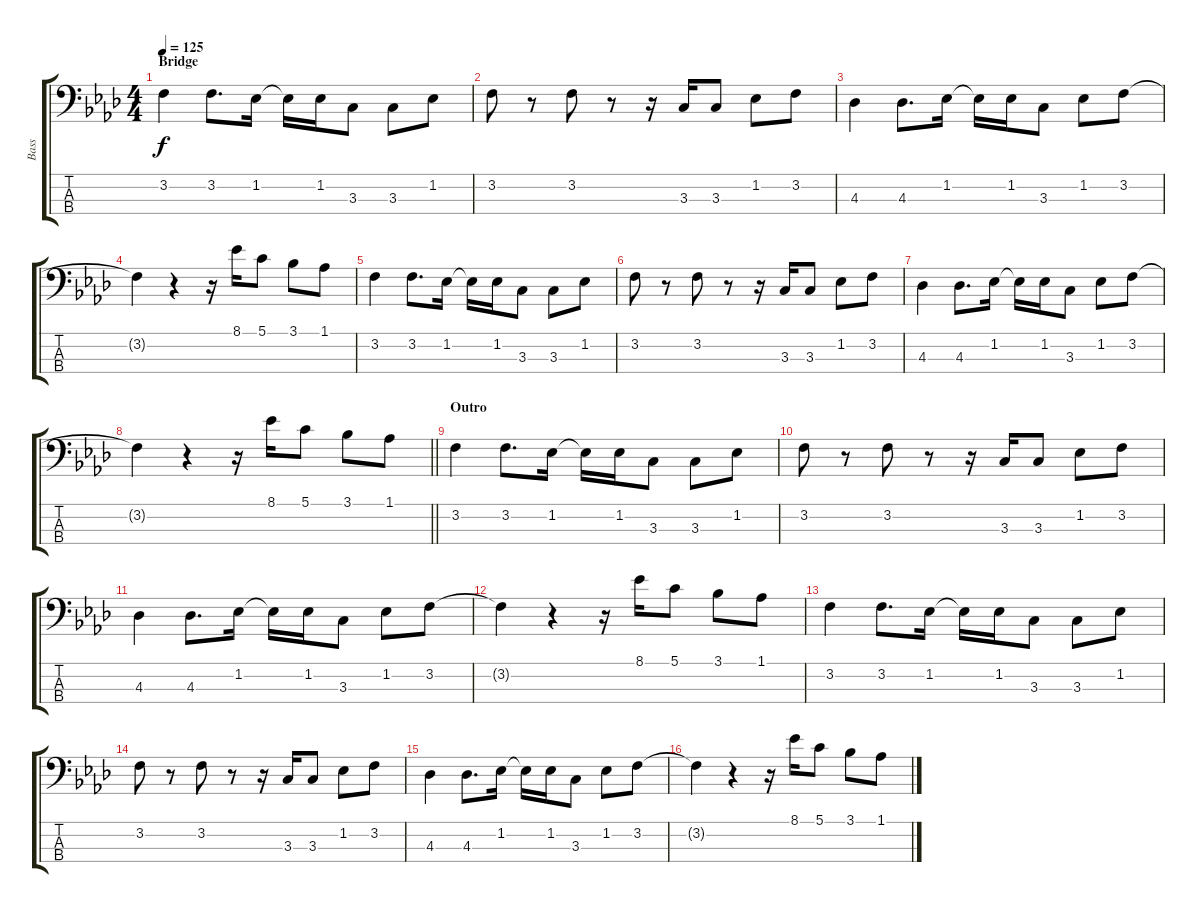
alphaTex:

\track ("Bass" "Bass") {instrument electricbassfinger}
\staff {score tabs}
\tuning (G2 D2 A1 E1) {hide}
\ts (4 4)
\section ("" "Bridge")
\tempo 125
\clef f4
\ks ab
3.2.4{dy f} 3.2.8{d} 1.2.16 1.2{t}.16 1.2.16 3.3.8 3.3.8 1.2.8 |
3.2.8 r.8 3.2.8 r.8 r.16 3.3.16 3.3.8 1.2.8 3.2.8 |
4.3.4 4.3.8{d} 1.2.16 1.2{t}.16 1.2.16 3.3.8 1.2.8 3.2.8 |
3.2{t}.4 r.4 r.16 8.1.16 5.1.8 3.1.8 1.1.8 |
3.2.4 3.2.8{d} 1.2.16 1.2{t}.16 1.2.16 3.3.8 3.3.8 1.2.8 |
3.2.8 r.8 3.2.8 r.8 r.16 3.3.16 3.3.8 1.2.8 3.2.8 |
4.3.4 4.3.8{d} 1.2.16 1.2{t}.16 1.2.16 3.3.8 1.2.8 3.2.8 |
\barLineRight lightlight
3.2{t}.4 r.4 r.16 8.1.16 5.1.8 3.1.8 1.1.8 |
\section ("" "Outro")
3.2.4 3.2.8{d} 1.2.16 1.2{t}.16 1.2.16 3.3.8 3.3.8 1.2.8 |
3.2.8 r.8 3.2.8 r.8 r.16 3.3.16 3.3.8 1.2.8 3.2.8 |
4.3.4 4.3.8{d} 1.2.16 1.2{t}.16 1.2.16 3.3.8 1.2.8 3.2.8 |
3.2{t}.4 r.4 r.16 8.1.16 5.1.8 3.1.8 1.1.8 |
3.2.4 3.2.8{d} 1.2.16 1.2{t}.16 1.2.16 3.3.8 3.3.8 1.2.8 |
3.2.8 r.8 3.2.8 r.8 r.16 3.3.16 3.3.8 1.2.8 3.2.8 |
4.3.4 4.3.8{d} 1.2.16 1.2{t}.16 1.2.16 3.3.8 1.2.8 3.2.8 |
3.2{t}.4 r.4 r.16 8.1.16 5.1.8 3.1.8 1.1.8
